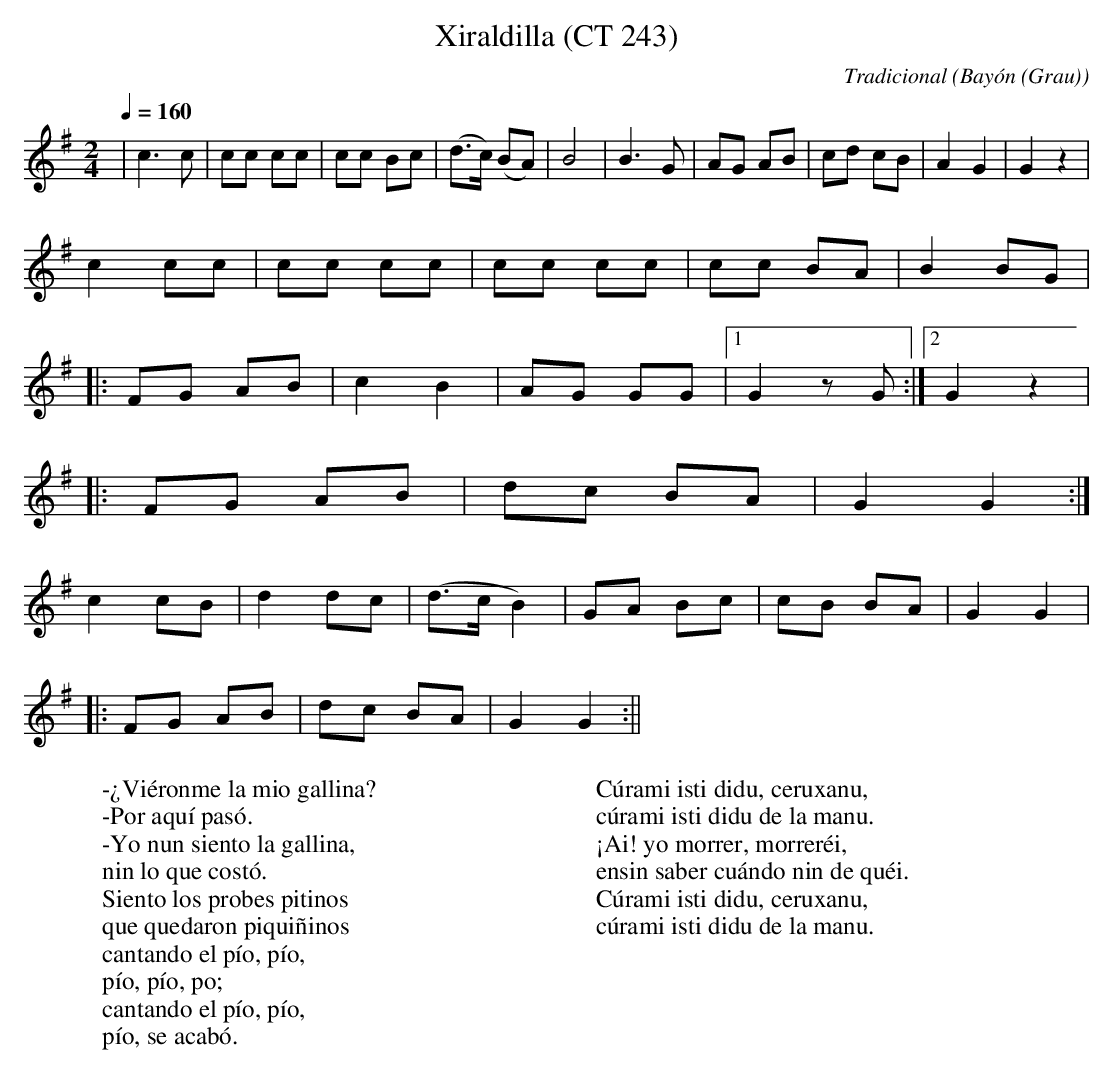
X:1
T:Xiraldilla (CT 243)
C:Tradicional
O:Bayón (Grau)
M:2/4
L:1/8
Q:1/4=160
W:-¿Viéronme la mio gallina?
W:-Por aquí pasó.
W:-Yo nun siento la gallina,
W:nin lo que costó.
W:Siento los probes pitinos
W:que quedaron piquiñinos
W:cantando el pío, pío,
W:pío, pío, po;
W:cantando el pío, pío,
W:pío, se acabó.
W:
W:Cúrami isti didu, ceruxanu,
W:cúrami isti didu de la manu.
W:¡Ai! yo morrer, morreréi,
W:ensin saber cuándo nin de quéi.
W:Cúrami isti didu, ceruxanu,
W:cúrami isti didu de la manu.
K:G
|c3 c|cc cc|cc Bc|(d>c) (BA)|B4|B3 G|AG AB|cd cB|A2 G2|G2 z2|
c2 cc|cc cc|cc cc|cc BA|B2 BG|
|: FG AB|c2 B2|AG GG|[1 G2 zG :|[2 G2 z2|
|: FG AB|dc BA|G2 G2 :|
c2 cB|d2 dc|(d>c B2)|GA Bc|cB BA|G2 G2|
|: FG AB|dc BA|G2 G2 :||
